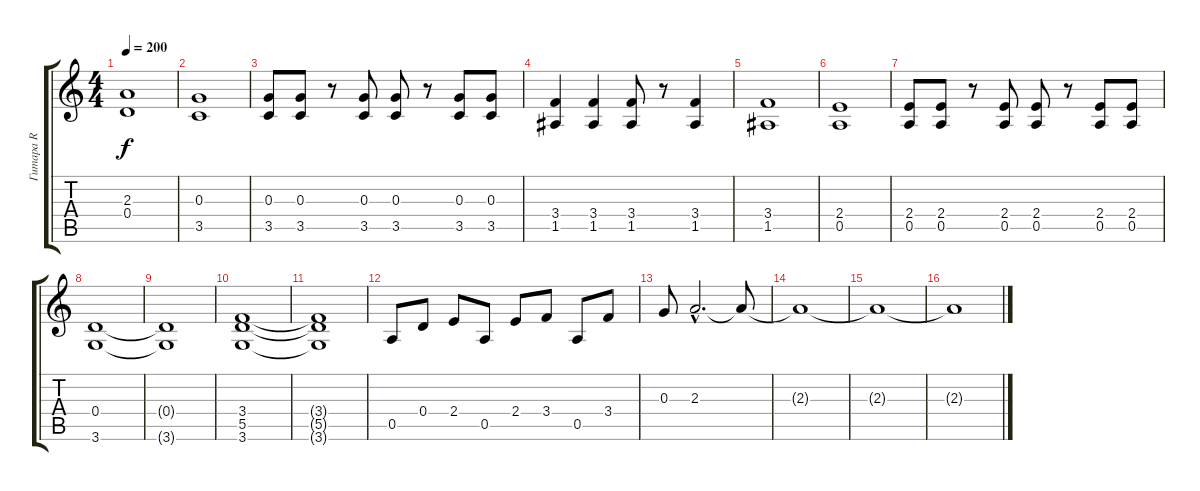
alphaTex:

\track ("Гитара R" "Гитара R") {instrument overdrivenguitar}
\staff {score tabs}
\tuning (E4 B3 G3 D3 A2 E2) {hide}
\ts (4 4)
\tempo 200
\clef g2
\ks c
(2.3 0.4).1{dy f} |
(0.3 3.5).1 |
(0.3 3.5).8 (0.3 3.5).8 r.8 (0.3 3.5).8 (0.3 3.5).8 r.8 (0.3 3.5).8 (0.3 3.5).8 |
(3.4 1.5).4 (3.4 1.5).4 (3.4 1.5).8 r.8 (3.4 1.5).4 |
(3.4 1.5).1 |
(2.4 0.5).1 |
(2.4 0.5).8 (2.4 0.5).8 r.8 (2.4 0.5).8 (2.4 0.5).8 r.8 (2.4 0.5).8 (2.4 0.5).8 |
(0.4 3.6).1 |
(0.4{t} 3.6{t}).1 |
(3.4 5.5 3.6).1 |
(3.4{t} 5.5{t} 3.6{t}).1 |
0.5.8 0.4.8 2.4.8 0.5.8 2.4.8 3.4.8 0.5.8 3.4.8 |
0.3.8 2.3{hac}.2{d} 2.3{t}.8 |
2.3{t}.1 |
2.3{t}.1 |
2.3{t}.1
